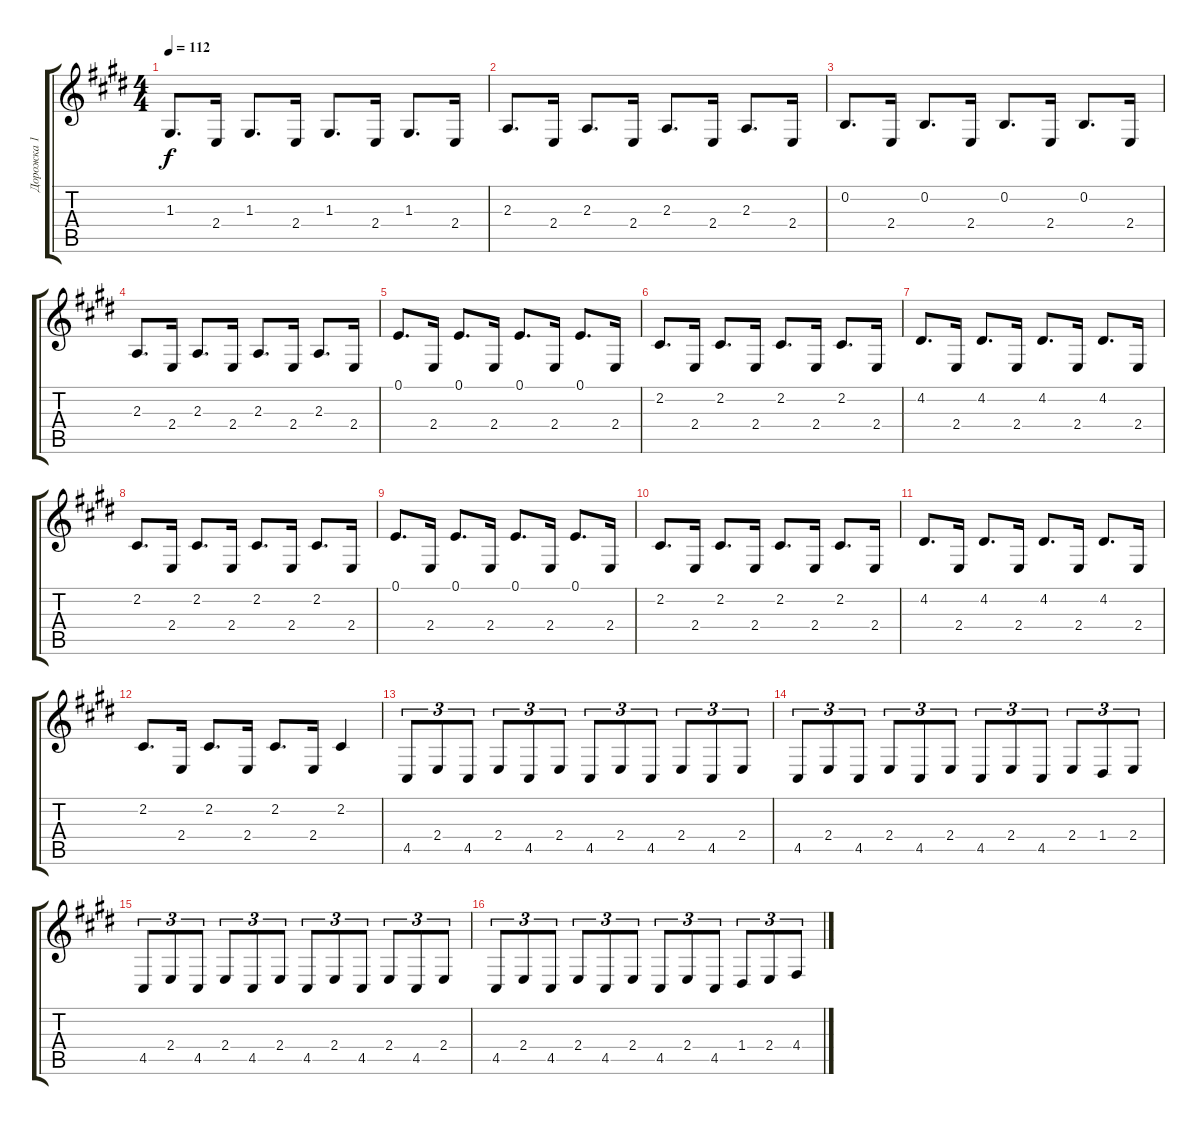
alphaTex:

\track ("Дорожка 1" "Дорожка 1") {instrument acousticgrandpiano}
\staff {score tabs}
\tuning (E4 B3 G3 D3 A2 E2) {hide}
\ts (4 4)
\tempo 112
\clef g2
\ks c#minor
1.3.8{d dy f} 2.4.16 1.3.8{d} 2.4.16 1.3.8{d} 2.4.16 1.3.8{d} 2.4.16 |
2.3.8{d} 2.4.16 2.3.8{d} 2.4.16 2.3.8{d} 2.4.16 2.3.8{d} 2.4.16 |
0.2.8{d} 2.4.16 0.2.8{d} 2.4.16 0.2.8{d} 2.4.16 0.2.8{d} 2.4.16 |
2.3.8{d} 2.4.16 2.3.8{d} 2.4.16 2.3.8{d} 2.4.16 2.3.8{d} 2.4.16 |
0.1.8{d} 2.4.16 0.1.8{d} 2.4.16 0.1.8{d} 2.4.16 0.1.8{d} 2.4.16 |
2.2.8{d} 2.4.16 2.2.8{d} 2.4.16 2.2.8{d} 2.4.16 2.2.8{d} 2.4.16 |
4.2.8{d} 2.4.16 4.2.8{d} 2.4.16 4.2.8{d} 2.4.16 4.2.8{d} 2.4.16 |
2.2.8{d} 2.4.16 2.2.8{d} 2.4.16 2.2.8{d} 2.4.16 2.2.8{d} 2.4.16 |
0.1.8{d} 2.4.16 0.1.8{d} 2.4.16 0.1.8{d} 2.4.16 0.1.8{d} 2.4.16 |
2.2.8{d} 2.4.16 2.2.8{d} 2.4.16 2.2.8{d} 2.4.16 2.2.8{d} 2.4.16 |
4.2.8{d} 2.4.16 4.2.8{d} 2.4.16 4.2.8{d} 2.4.16 4.2.8{d} 2.4.16 |
2.2.8{d} 2.4.16 2.2.8{d} 2.4.16 2.2.8{d} 2.4.16 2.2.4 |
4.5.8{tu (3 2)} 2.4.8{tu (3 2) beam merge} 4.5.8{tu (3 2)} 2.4.8{tu (3 2)} 4.5.8{tu (3 2)} 2.4.8{tu (3 2)} 4.5.8{tu (3 2)} 2.4.8{tu (3 2)} 4.5.8{tu (3 2)} 2.4.8{tu (3 2)} 4.5.8{tu (3 2)} 2.4.8{tu (3 2)} |
4.5.8{tu (3 2)} 2.4.8{tu (3 2) beam merge} 4.5.8{tu (3 2)} 2.4.8{tu (3 2)} 4.5.8{tu (3 2)} 2.4.8{tu (3 2)} 4.5.8{tu (3 2)} 2.4.8{tu (3 2)} 4.5.8{tu (3 2)} 2.4.8{tu (3 2)} 1.4.8{tu (3 2)} 2.4.8{tu (3 2)} |
4.5.8{tu (3 2)} 2.4.8{tu (3 2) beam merge} 4.5.8{tu (3 2)} 2.4.8{tu (3 2)} 4.5.8{tu (3 2)} 2.4.8{tu (3 2)} 4.5.8{tu (3 2)} 2.4.8{tu (3 2)} 4.5.8{tu (3 2)} 2.4.8{tu (3 2)} 4.5.8{tu (3 2)} 2.4.8{tu (3 2)} |
4.5.8{tu (3 2)} 2.4.8{tu (3 2) beam merge} 4.5.8{tu (3 2)} 2.4.8{tu (3 2)} 4.5.8{tu (3 2)} 2.4.8{tu (3 2)} 4.5.8{tu (3 2)} 2.4.8{tu (3 2)} 4.5.8{tu (3 2)} 1.4.8{tu (3 2)} 2.4.8{tu (3 2)} 4.4.8{tu (3 2)}
